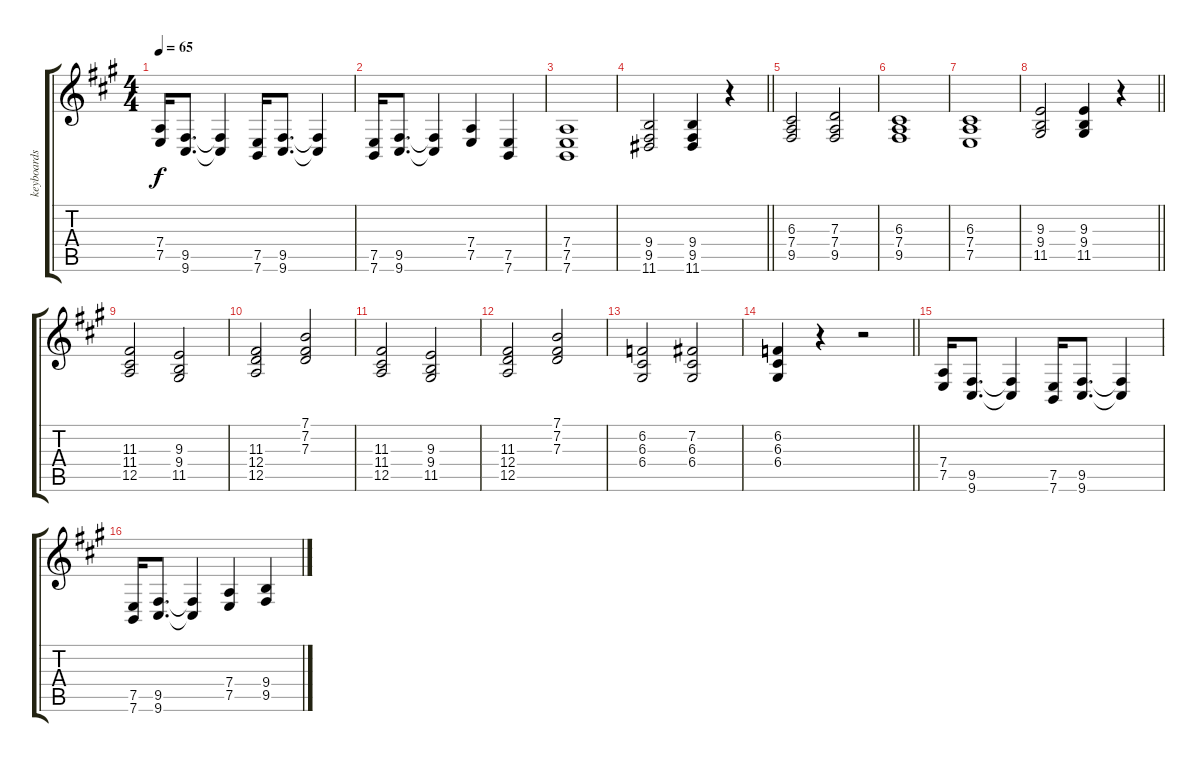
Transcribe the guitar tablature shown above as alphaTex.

\track ("keyboards" "keyboards") {instrument reedorgan}
\staff {score tabs}
\tuning (E4 B3 G3 D3 A2 E2) {hide}
\ts (4 4)
\tempo 65
\clef g2
\ks f#minor
(7.4 7.5).16{dy f} (9.5 9.6).8{d} (9.5{t} 9.6{t}).4 (7.5 7.6).16 (9.5 9.6).8{d} (9.5{t} 9.6{t}).4 |
(7.5 7.6).16 (9.5 9.6).8{d} (9.5{t} 9.6{t}).4 (7.4 7.5).4 (7.5 7.6).4 |
(7.4 7.5 7.6).1 |
\barLineRight lightlight
(9.4 9.5 11.6).2 (9.4 9.5 11.6).4 r.4 |
(6.3 7.4 9.5).2 (7.3 7.4 9.5).2 |
(6.3 7.4 9.5).1 |
(6.3 7.4 7.5).1 |
\barLineRight lightlight
(9.3 9.4 11.5).2 (9.3 9.4 11.5).4 r.4 |
(11.3 11.4 12.5).2 (9.3 9.4 11.5).2 |
(11.3 12.4 12.5).2 (7.1 7.2 7.3).2 |
(11.3 11.4 12.5).2 (9.3 9.4 11.5).2 |
(11.3 12.4 12.5).2 (7.1 7.2 7.3).2 |
(6.2 6.3 6.4).2 (7.2 6.3 6.4).2 |
\barLineRight lightlight
(6.2 6.3 6.4).4 r.4 r.2 |
(7.4 7.5).16 (9.5 9.6).8{d} (9.5{t} 9.6{t}).4 (7.5 7.6).16 (9.5 9.6).8{d} (9.5{t} 9.6{t}).4 |
(7.5 7.6).16 (9.5 9.6).8{d} (9.5{t} 9.6{t}).4 (7.4 7.5).4 (9.4 9.5).4
